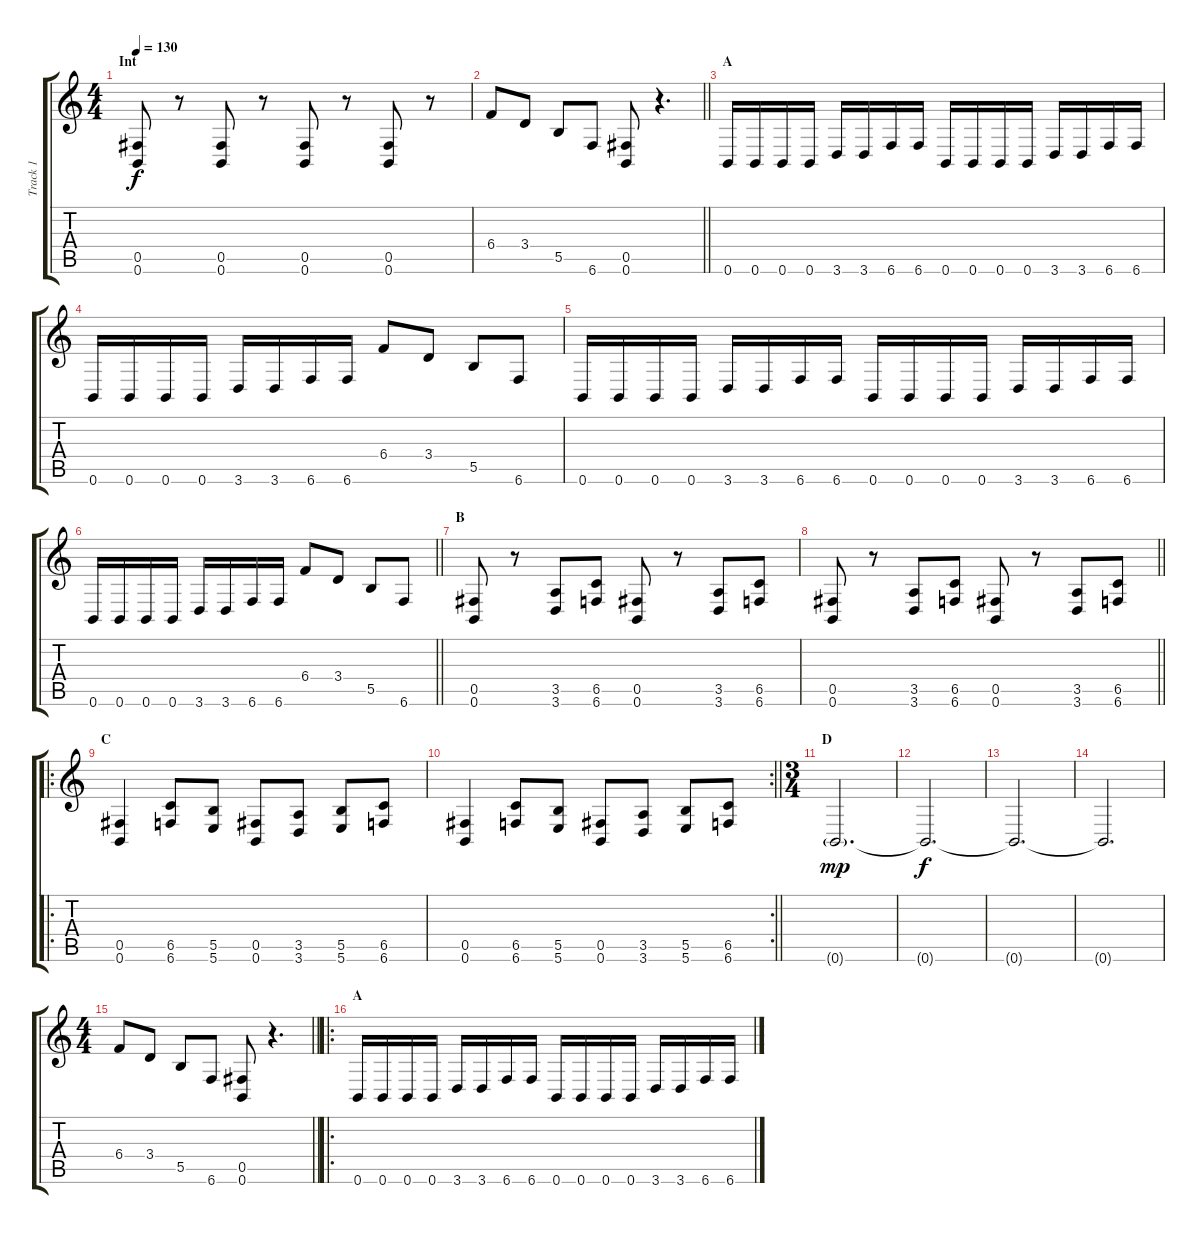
\track ("Track 1" "Track 1") {instrument distortionguitar}
\staff {score tabs}
\tuning (Db4 Ab3 E3 B2 Gb2 B1) {hide}
\ts (4 4)
\section ("" "Int")
\tempo 130
\clef g2
\ks c
(0.5 0.6).8{dy f instrument distortionguitar} r.8 (0.5 0.6).8 r.8 (0.5 0.6).8 r.8 (0.5 0.6).8 r.8 |
\barLineRight lightlight
6.4.8 3.4.8 5.5.8 6.6.8 (0.5 0.6).8 r.4{d} |
\section ("" "A")
0.6.16 0.6.16 0.6.16 0.6.16 3.6.16 3.6.16 6.6.16 6.6.16 0.6.16 0.6.16 0.6.16 0.6.16 3.6.16 3.6.16 6.6.16 6.6.16 |
0.6.16 0.6.16 0.6.16 0.6.16 3.6.16 3.6.16 6.6.16 6.6.16 6.4.8 3.4.8 5.5.8 6.6.8 |
0.6.16 0.6.16 0.6.16 0.6.16 3.6.16 3.6.16 6.6.16 6.6.16 0.6.16 0.6.16 0.6.16 0.6.16 3.6.16 3.6.16 6.6.16 6.6.16 |
\barLineRight lightlight
0.6.16 0.6.16 0.6.16 0.6.16 3.6.16 3.6.16 6.6.16 6.6.16 6.4.8 3.4.8 5.5.8 6.6.8 |
\section ("" "B")
(0.5 0.6).8 r.8 (3.5 3.6).8 (6.5 6.6).8 (0.5 0.6).8 r.8 (3.5 3.6).8 (6.5 6.6).8 |
\barLineRight lightlight
(0.5 0.6).8 r.8 (3.5 3.6).8 (6.5 6.6).8 (0.5 0.6).8 r.8 (3.5 3.6).8 (6.5 6.6).8 |
\ro
\section ("" "C")
(0.5 0.6).4 (6.5 6.6).8 (5.5 5.6).8 (0.5 0.6).8 (3.5 3.6).8 (5.5 5.6).8 (6.5 6.6).8 |
\rc 2
\barLineRight lightlight
(0.5 0.6).4 (6.5 6.6).8 (5.5 5.6).8 (0.5 0.6).8 (3.5 3.6).8 (5.5 5.6).8 (6.5 6.6).8 |
\ts (3 4)
\section ("" "D")
0.6{g}.2{d dy mp} |
0.6{t}.2{d dy f} |
0.6{t}.2{d} |
0.6{t}.2{d} |
\ts (4 4)
\barLineRight lightlight
6.4.8 3.4.8 5.5.8 6.6.8 (0.5 0.6).8 r.4{d} |
\ro
\section ("" "A")
0.6.16 0.6.16 0.6.16 0.6.16 3.6.16 3.6.16 6.6.16 6.6.16 0.6.16 0.6.16 0.6.16 0.6.16 3.6.16 3.6.16 6.6.16 6.6.16
